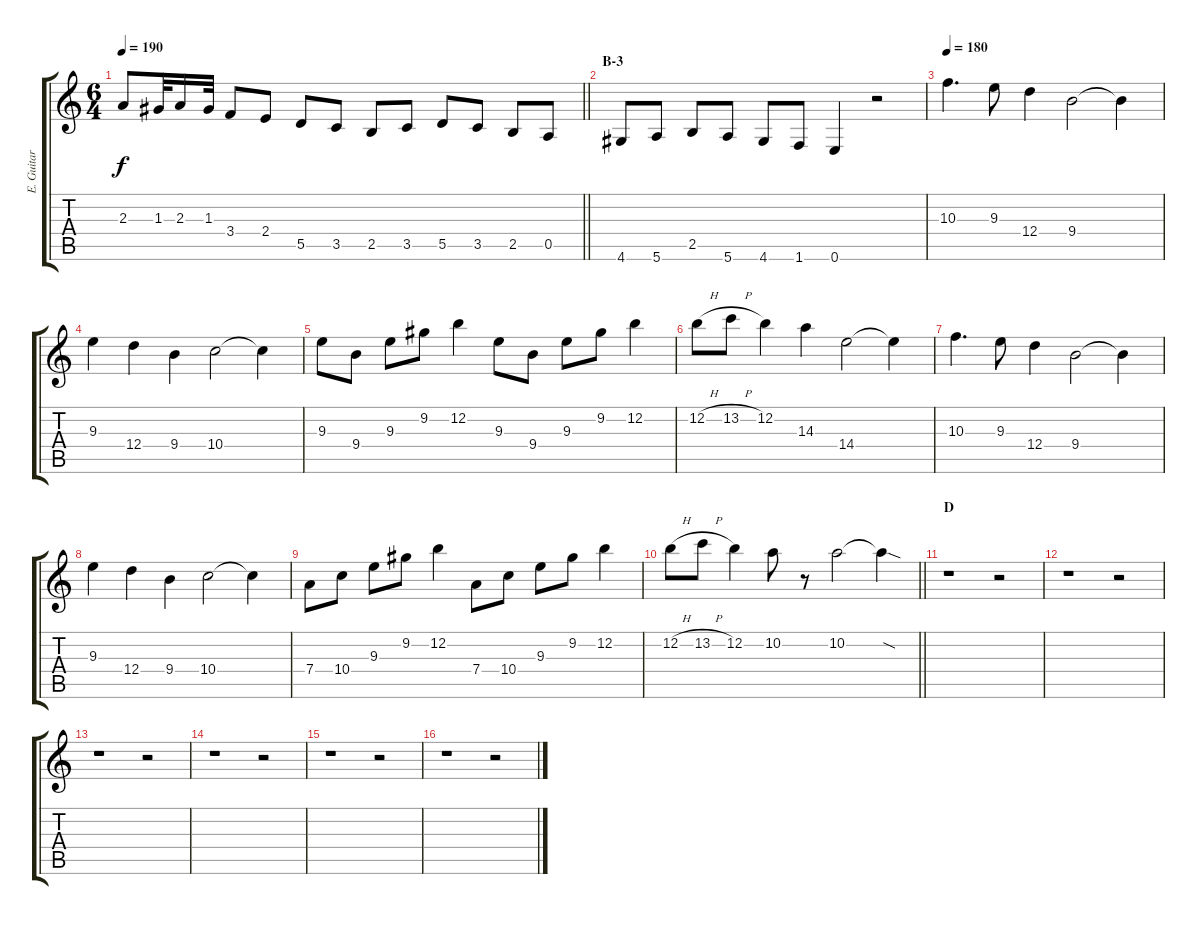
\track ("E. Guitar II" "E. Guitar ") {instrument distortionguitar}
\staff {score tabs}
\tuning (E4 B3 G3 D3 A2 E2) {hide}
\ts (6 4)
\tempo 190
\clef g2
\barLineRight lightlight
\ks c
2.3.8{dy f} 1.3.32 2.3.16 1.3.32 3.4.8 2.4.8 5.5.8 3.5.8 2.5.8 3.5.8 5.5.8 3.5.8 2.5.8 0.5.8 |
\section ("" "B-3")
4.6.8 5.6.8 2.5.8 5.6.8 4.6.8 1.6.8 0.6.4 r.2 |
\tempo 180
10.3.4{d} 9.3.8 12.4.4 9.4.2 9.4{t}.4 |
9.3.4 12.4.4 9.4.4 10.4.2 10.4{t}.4 |
9.3.8 9.4.8 9.3.8 9.2.8 12.2.4 9.3.8 9.4.8 9.3.8 9.2.8 12.2.4 |
12.2{h}.8 13.2{h}.8 12.2.4 14.3.4 14.4.2 14.4{t}.4 |
10.3.4{d} 9.3.8 12.4.4 9.4.2 9.4{t}.4 |
9.3.4 12.4.4 9.4.4 10.4.2 10.4{t}.4 |
7.4.8 10.4.8 9.3.8 9.2.8 12.2.4 7.4.8 10.4.8 9.3.8 9.2.8 12.2.4 |
\barLineRight lightlight
12.2{h}.8 13.2{h}.8 12.2.4 10.2.8 r.8 10.2.2 10.2{sod t}.4 |
\section ("" "D")
r.1 r.2 |
r.1 r.2 |
r.1 r.2 |
r.1 r.2 |
r.1 r.2 |
r.1 r.2
